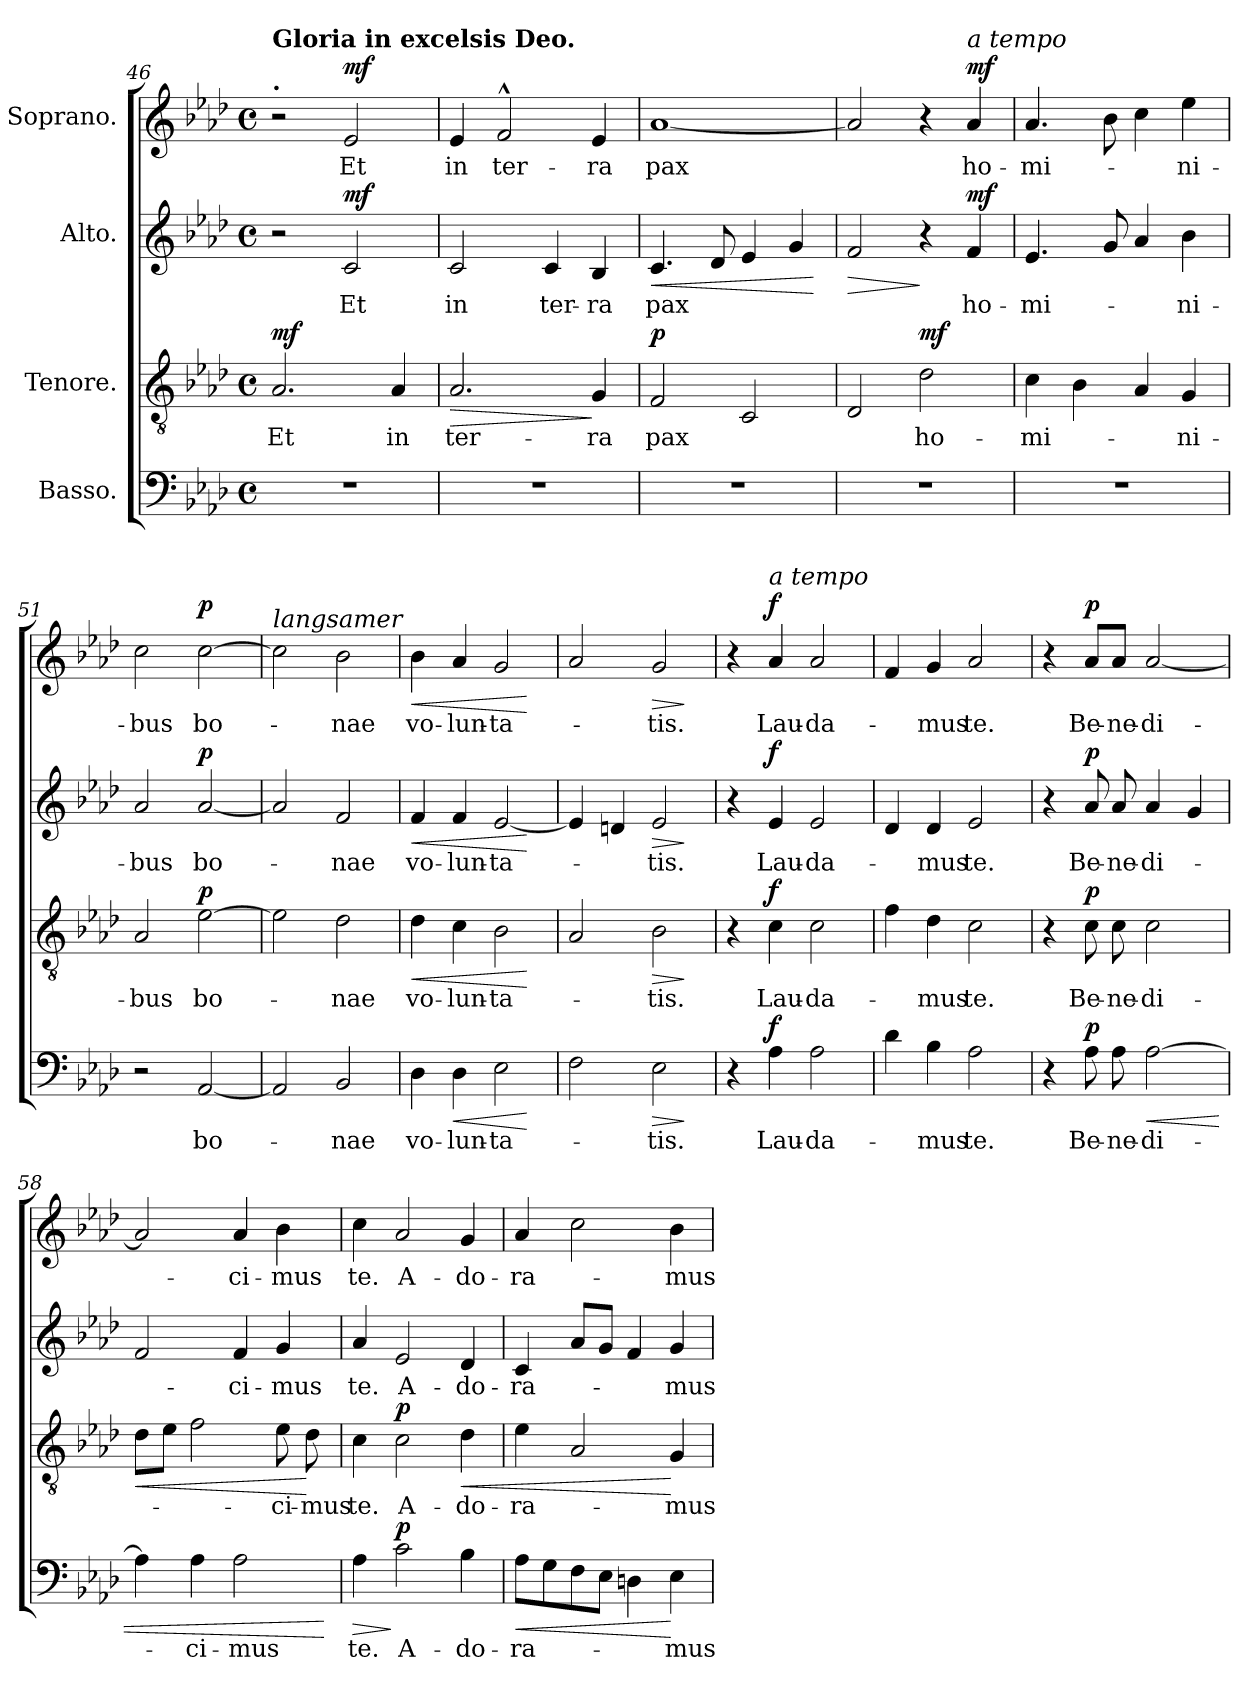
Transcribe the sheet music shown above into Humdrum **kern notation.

**kern	**text	**dynam	**kern	**text	**dynam	**kern	**text	**dynam	**kern	**text	**dynam
*part4	*part4	*part4	*part3	*part3	*part3	*part2	*part2	*part2	*part1	*part1	*part1
*staff4	*staff4	*staff4	*staff3	*staff3	*staff3	*staff2	*staff2	*staff2	*staff1	*staff1	*staff1
*I"Basso.	*	*	*I"Tenore.	*	*	*I"Alto.	*	*	*I"Soprano.	*	*
!!LO:LB:g=z
*clefF4	*	*	*clefGv2	*	*	*clefG2	*	*	*clefG2	*	*
*k[b-e-a-d-]	*	*	*k[b-e-a-d-]	*	*	*k[b-e-a-d-]	*	*	*k[b-e-a-d-]	*	*
*M4/4	*	*	*M4/4	*	*	*M4/4	*	*	*M4/4	*	*
*met(c)	*	*	*met(c)	*	*	*met(c)	*	*	*met(c)	*	*
*MM102	*	*	*MM102	*	*	*MM102	*	*	*MM102	*	*
=46	=46	=46	=46	=46	=46	=46	=46	=46	=46	=46	=46
!	!	!	!	!	!	!	!	!	!LO:TX:a:B:t=.	!	!
!	!	!	!	!	!	!	!	!	!LO:TX:a:B:t=Gloria in excelsis Deo.	!	!
!	!	!	!	!LO:LY:b	!LO:DY:a	!	!	!	!	!	!
1r	.	.	2.A-/	Et	mf	2r	.	.	2r	.	.
!	!	!	!	!	!	!	!LO:LY:b	!LO:DY:a	!	!LO:LY:b	!LO:DY:a
.	.	.	.	.	.	2c/	Et	mf	2e-/	Et	mf
!	!	!	!	!LO:LY:b	!	!	!	!	!	!	!
.	.	.	4A-/	in	.	.	.	.	.	.	.
=47	=47	=47	=47	=47	=47	=47	=47	=47	=47	=47	=47
!	!	!	!	!LO:LY:b	!LO:HP:b	!	!LO:LY:b	!	!	!LO:LY:b	!
1r	.	.	2.A-/	ter-	>	2c/	in	.	4e-/	in	.
!	!	!	!	!	!	!	!	!	!	!LO:LY:b	!
.	.	.	.	.	.	.	.	.	2f^^/	ter-	.
!	!	!	!	!	!	!	!LO:LY:b	!	!	!	!
.	.	.	.	.	.	4c/	ter-	.	.	.	.
!	!	!	!	!LO:LY:b	!	!	!LO:LY:b	!	!	!LO:LY:b	!
.	.	.	4G/	-ra	]	4B-/	-ra	.	4e-/	-ra	.
=48	=48	=48	=48	=48	=48	=48	=48	=48	=48	=48	=48
!	!	!	!	!LO:LY:b	!LO:DY:a	!	!LO:LY:b	!LO:HP:b	!	!LO:LY:b	!
1r	.	.	2F/	pax	p	4.c/	pax	<	[1a-	pax	.
.	.	.	.	.	.	8d-/	.	.	.	.	.
.	.	.	2C/	.	.	4e-/	.	.	.	.	.
.	.	.	.	.	.	4g/	.	.	.	.	.
.	.	.	.	.	.	.	.	[	.	.	.
=49	=49	=49	=49	=49	=49	=49	=49	=49	=49	=49	=49
!	!	!	!	!	!	!	!	!LO:HP:b	!	!	!
1r	.	.	2D-/	.	.	2f/	.	>	2a-/]	.	.
!	!	!	!	!LO:LY:b	!LO:DY:a	!	!	!	!	!	!
.	.	.	2d-\	ho-	mf	4r	.	]	4r	.	.
!	!	!	!	!	!	!	!	!	!LO:TX:a:i:t=a tempo	!	!
!	!	!	!	!	!	!	!LO:LY:b	!LO:DY:a	!	!LO:LY:b	!LO:DY:a
.	.	.	.	.	.	4f/	ho-	mf	4a-/	ho-	mf
=50	=50	=50	=50	=50	=50	=50	=50	=50	=50	=50	=50
!	!	!	!	!LO:LY:b	!	!	!LO:LY:b	!	!	!LO:LY:b	!
1r	.	.	4c\	-mi-	.	4.e-/	-mi-	.	4.a-/	-mi-	.
.	.	.	4B-\	.	.	.	.	.	.	.	.
.	.	.	.	.	.	8g/	.	.	8b-\	.	.
.	.	.	4A-/	.	.	4a-/	.	.	4cc\	.	.
!	!	!	!	!LO:LY:b	!	!	!LO:LY:b	!	!	!LO:LY:b	!
.	.	.	4G/	-ni-	.	4b-\	-ni-	.	4ee-\	-ni-	.
=51	=51	=51	=51	=51	=51	=51	=51	=51	=51	=51	=51
!	!	!	!	!LO:LY:b	!	!	!LO:LY:b	!	!	!LO:LY:b	!
2r	.	.	2A-/	-bus	.	2a-/	-bus	.	2cc\	-bus	.
!	!LO:LY:b	!	!	!LO:LY:b	!LO:DY:a	!	!LO:LY:b	!LO:DY:a	!	!LO:LY:b	!LO:DY:a
[2AA-/	bo-	.	[2e-\	bo-	p	[2a-/	bo-	p	[2cc\	bo-	p
=52	=52	=52	=52	=52	=52	=52	=52	=52	=52	=52	=52
!	!	!	!	!	!	!	!	!	!LO:TX:a:i:t=langsamer	!	!
2AA-/]	.	.	2e-\]	.	.	2a-/]	.	.	2cc\]	.	.
!	!LO:LY:b	!	!	!LO:LY:b	!	!	!LO:LY:b	!	!	!LO:LY:b	!
2BB-/	nae	.	2d-\	nae	.	2f/	nae	.	2b-\	nae	.
=53	=53	=53	=53	=53	=53	=53	=53	=53	=53	=53	=53
!	!LO:LY:b	!	!	!LO:LY:b	!LO:HP:b	!	!LO:LY:b	!LO:HP:b	!	!LO:LY:b	!LO:HP:b
4D-\	vo-	.	4d-\	vo-	<	4f/	vo-	<	4b-\	vo-	<
!	!LO:LY:b	!LO:HP:b	!	!LO:LY:b	!	!	!LO:LY:b	!	!	!LO:LY:b	!
4D-\	-lun-	<	4c\	-lun-	.	4f/	-lun-	.	4a-/	-lun-	.
!	!LO:LY:b	!	!	!LO:LY:b	!	!	!LO:LY:b	!	!	!LO:LY:b	!
2E-\	-ta-	.	2B-\	-ta-	.	[2e-/	-ta-	.	2g/	-ta-	.
.	.	[	.	.	[	.	.	[	.	.	[
=54	=54	=54	=54	=54	=54	=54	=54	=54	=54	=54	=54
2F\	.	.	2A-/	.	.	4e-/]	.	.	2a-/	.	.
.	.	.	.	.	.	4dn/	.	.	.	.	.
!	!LO:LY:b	!LO:HP:b	!	!LO:LY:b	!LO:HP:b	!	!LO:LY:b	!LO:HP:b	!	!LO:LY:b	!LO:HP:b
2E-\	-tis.	>	2B-\	-tis.	>	2e-/	-tis.	>	2g/	-tis.	>
.	.	]	.	.	]	.	.	]	.	.	]
!!LO:PB:g=z
=55	=55	=55	=55	=55	=55	=55	=55	=55	=55	=55	=55
4r	.	.	4r	.	.	4r	.	.	4r	.	.
!	!	!	!	!	!	!	!	!	!LO:TX:a:i:t=a tempo	!	!
!	!LO:LY:b	!LO:DY:a	!	!LO:LY:b	!LO:DY:a	!	!LO:LY:b	!LO:DY:a	!	!LO:LY:b	!LO:DY:b
4A-\	Lau-	f	4c\	Lau-	f	4e-/	Lau-	f	4a-/	Lau-	f
!	!LO:LY:b	!	!	!LO:LY:b	!	!	!LO:LY:b	!	!	!LO:LY:b	!
2A-\	-da-	.	2c\	-da-	.	2e-/	-da-	.	2a-/	-da-	.
=56	=56	=56	=56	=56	=56	=56	=56	=56	=56	=56	=56
4d-\	.	.	4f\	.	.	4d-/	.	.	4f/	.	.
!	!LO:LY:b	!	!	!LO:LY:b	!	!	!LO:LY:b	!	!	!LO:LY:b	!
4B-\	-mus	.	4d-\	-mus	.	4d-/	-mus	.	4g/	-mus	.
!	!LO:LY:b	!	!	!LO:LY:b	!	!	!LO:LY:b	!	!	!LO:LY:b	!
2A-\	te.	.	2c\	te.	.	2e-/	te.	.	2a-/	te.	.
=57	=57	=57	=57	=57	=57	=57	=57	=57	=57	=57	=57
4r	.	.	4r	.	.	4r	.	.	4r	.	.
!	!LO:LY:b	!LO:DY:a	!	!LO:LY:b	!LO:DY:a	!	!LO:LY:b	!LO:DY:a	!	!LO:LY:b	!LO:DY:a
8A-\	Be-	p	8c\	Be-	p	8a-/	Be-	p	8a-/L	Be-	p
!	!LO:LY:b	!	!	!LO:LY:b	!	!	!LO:LY:b	!	!	!LO:LY:b	!
8A-\	-ne-	.	8c\	-ne-	.	8a-/	-ne-	.	8a-/J	-ne-	.
!	!LO:LY:b	!LO:HP:b	!	!LO:LY:b	!	!	!LO:LY:b	!	!	!LO:LY:b	!
[2A-\	-di-	<	2c\	-di-	.	4a-/	-di-	.	[2a-/	-di-	.
.	.	.	.	.	.	4g/	.	.	.	.	.
=58	=58	=58	=58	=58	=58	=58	=58	=58	=58	=58	=58
!	!	!	!	!	!LO:HP:b	!	!	!	!	!	!
4A-\]	.	.	8d-\L	.	<	2f/	.	.	2a-/]	.	.
.	.	.	8e-\J	.	.	.	.	.	.	.	.
!	!LO:LY:b	!	!	!	!	!	!	!	!	!	!
4A-\	ci-	.	2f\	.	.	.	.	.	.	.	.
!	!LO:LY:b	!	!	!	!	!	!LO:LY:b	!	!	!LO:LY:b	!
2A-\	-mus	.	.	.	.	4f/	ci-	.	4a-/	ci-	.
!	!	!	!	!LO:LY:b	!	!	!LO:LY:b	!	!	!LO:LY:b	!
.	.	.	8e-\	ci-	.	4g/	-mus	.	4b-\	-mus	.
!	!	!	!	!LO:LY:b	!	!	!	!	!	!	!
.	.	.	8d-\	-mus	[	.	.	.	.	.	.
.	.	[	.	.	.	.	.	.	.	.	.
=59	=59	=59	=59	=59	=59	=59	=59	=59	=59	=59	=59
!	!LO:LY:b	!LO:HP:b	!	!LO:LY:b	!	!	!LO:LY:b	!	!	!LO:LY:b	!
4A-\	te.	>	4c\	te.	.	4a-/	te.	.	4cc\	te.	.
!	!LO:LY:b	!LO:DY:n=1:a	!	!LO:LY:b	!LO:DY:a	!	!LO:LY:b	!	!	!LO:LY:b	!
2c\	A-	] p	2c\	A-	p	2e-/	A-	.	2a-/	A-	.
!	!LO:LY:b	!	!	!LO:LY:b	!LO:HP:b	!	!LO:LY:b	!	!	!LO:LY:b	!
4B-\	-do-	.	4d-\	-do-	<	4d-/	-do-	.	4g/	-do-	.
=60	=60	=60	=60	=60	=60	=60	=60	=60	=60	=60	=60
!	!LO:LY:b	!LO:HP:b	!	!LO:LY:b	!	!	!LO:LY:b	!	!	!LO:LY:b	!
8A-\L	-ra-	<	4e-\	-ra-	.	4c/	-ra-	.	4a-/	-ra-	.
8G\	.	.	.	.	.	.	.	.	.	.	.
8F\	.	.	2A-/	.	.	8a-/L	.	.	2cc\	.	.
8E-\J	.	.	.	.	.	8g/J	.	.	.	.	.
4Dn\	.	.	.	.	.	4f/	.	.	.	.	.
!	!LO:LY:b	!	!	!LO:LY:b	!	!	!LO:LY:b	!	!	!LO:LY:b	!
4E-\	-mus	[	4G/	-mus	[	4g/	-mus	.	4b-\	-mus	.
=	=	=	=	=	=	=	=	=	=	=	=
*-	*-	*-	*-	*-	*-	*-	*-	*-	*-	*-	*-
